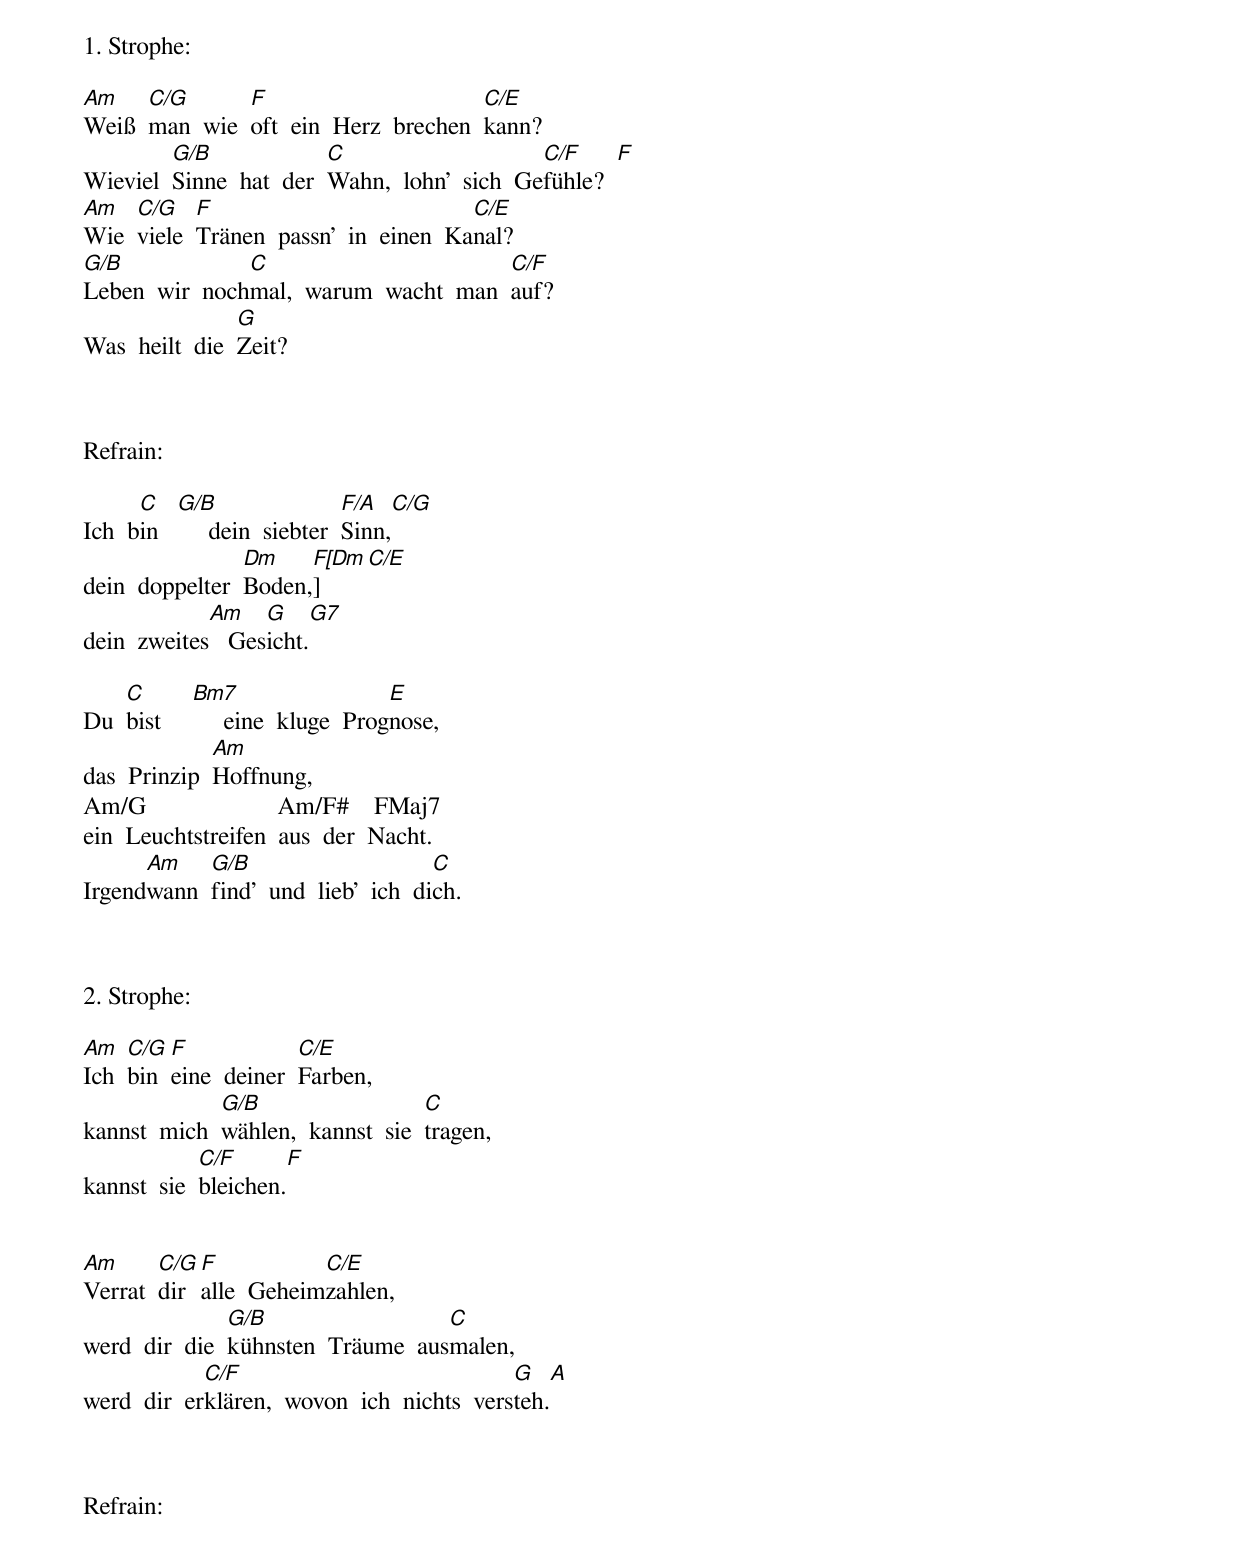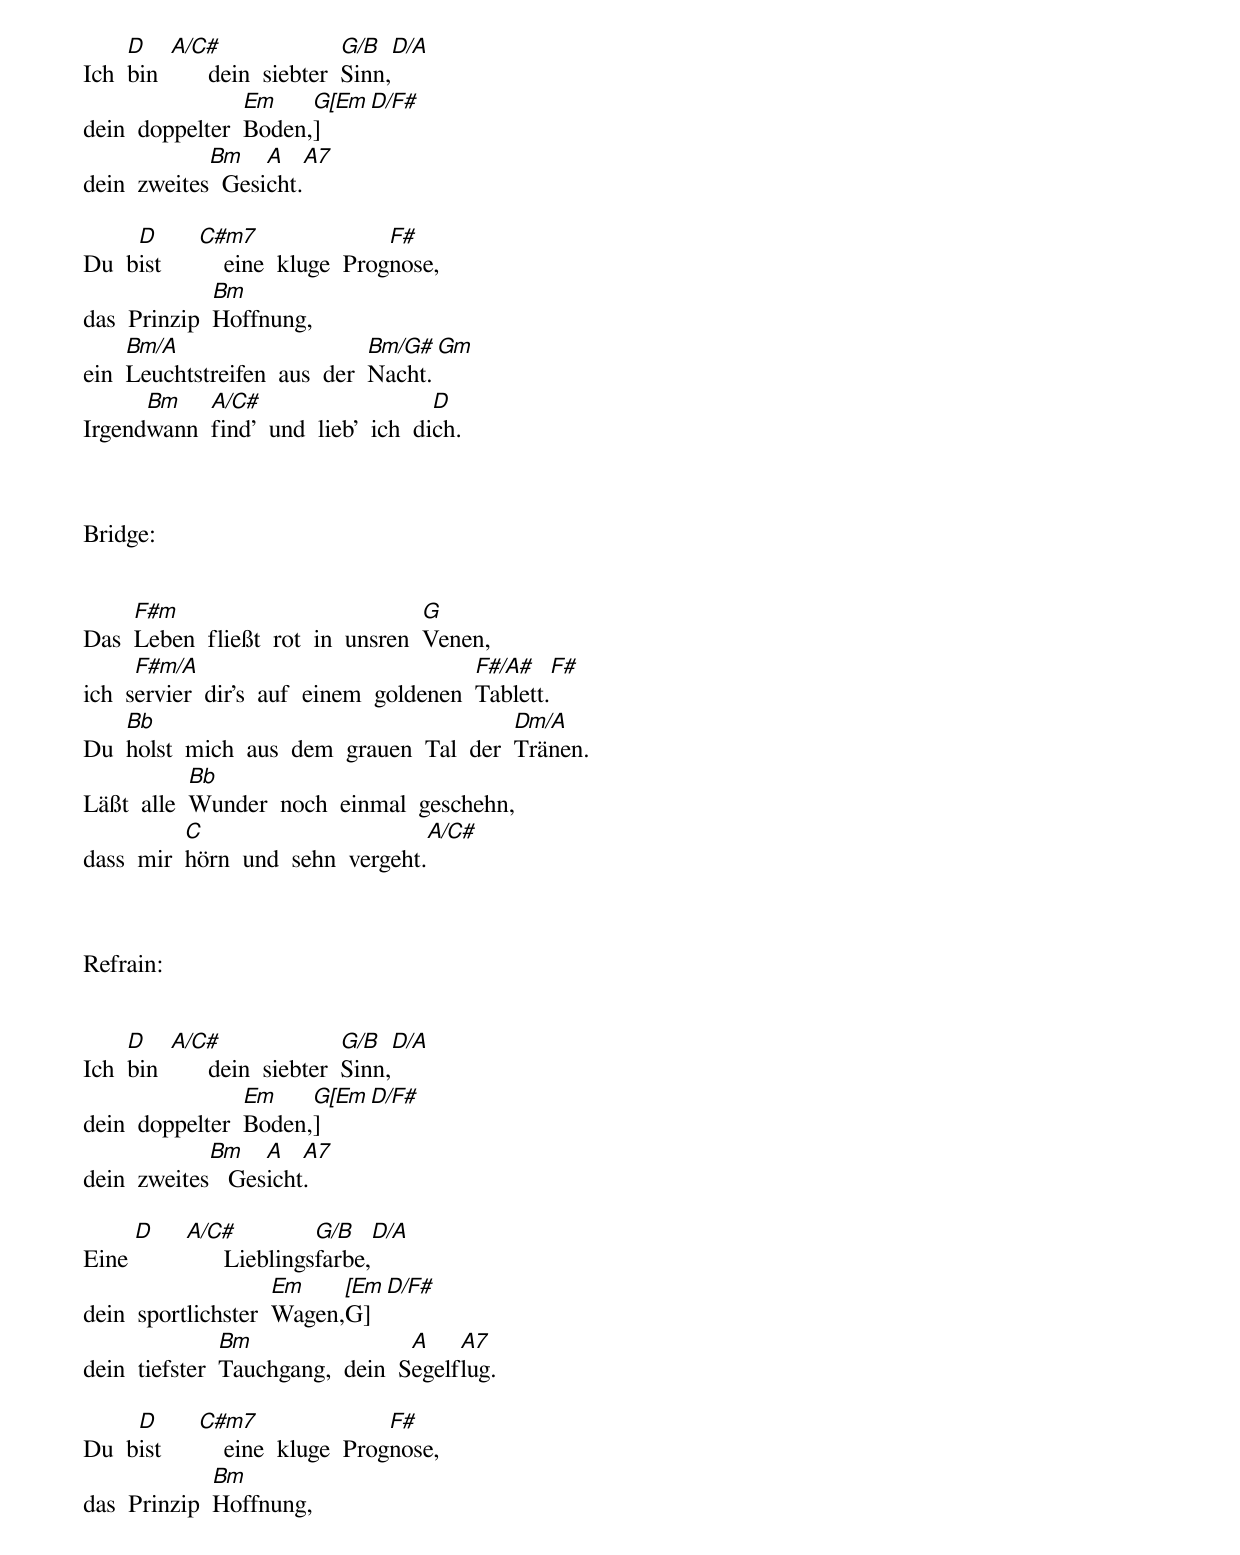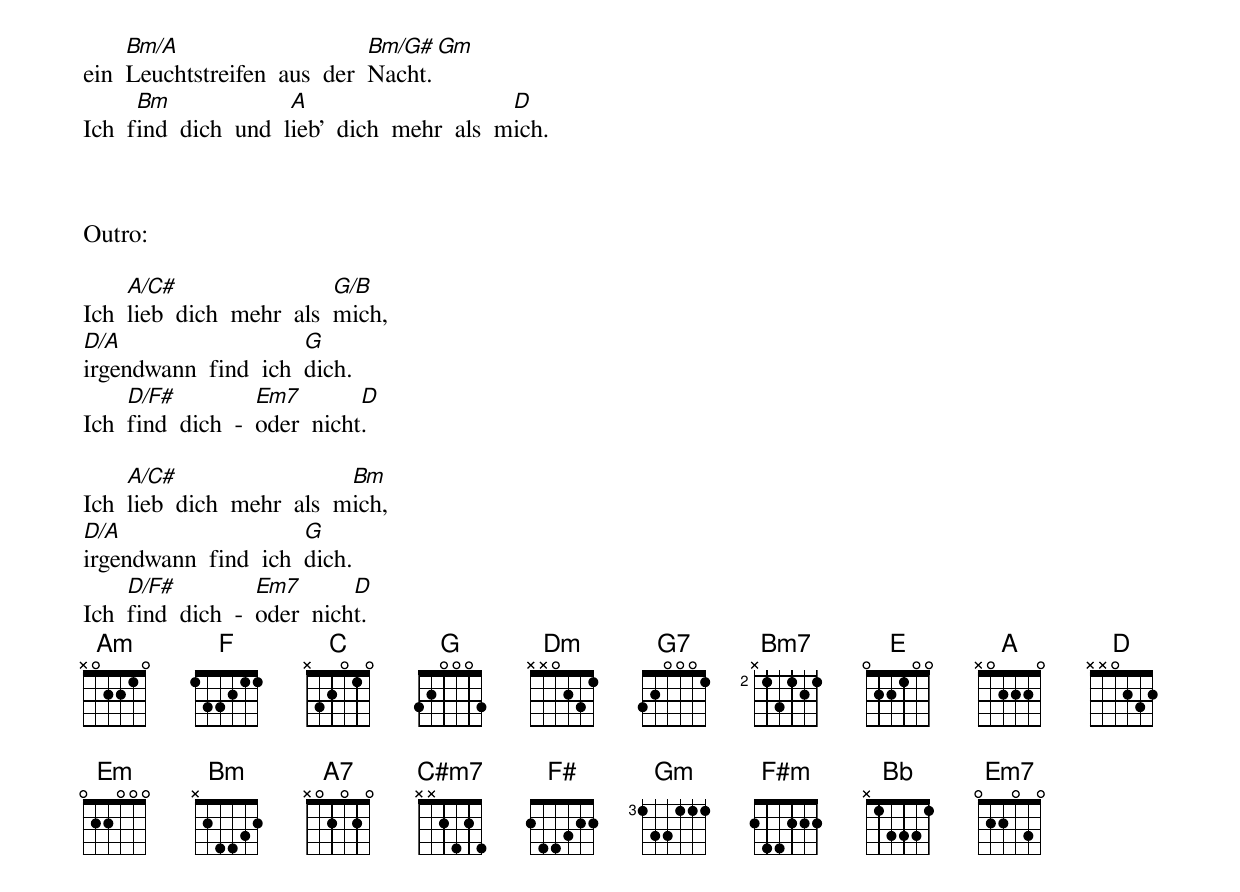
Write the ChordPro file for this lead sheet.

1. Strophe:

[Am]Weiß  [C/G]man  wie  [F]oft  ein  Herz  brechen  [C/E]kann?
Wieviel  [G/B]Sinne  hat  der  [C]Wahn,  lohn'  sich  Ge[C/F]fühle?  [F]
[Am]Wie  [C/G]viele  [F]Tränen  passn'  in  einen  Ka[C/E]nal?
[G/B]Leben  wir  noch[C]mal,  warum  wacht  man  [C/F]auf?
Was  heilt  die  [G]Zeit?



Refrain:

Ich  b[C]in   [G/B]     dein  siebter  [F/A]Sinn,[C/G]
dein  doppelter  [Dm]Boden,[F[Dm]][C/E]
dein  zweites[Am]   Ges[G]icht.[G7]

Du  [C]bist     [Bm7]     eine  kluge  Prog[E]nose,
das  Prinzip  [Am]Hoffnung,
Am/G                     Am/F#    FMaj7
ein  Leuchtstreifen  aus  der  Nacht.
Irgend[Am]wann  [G/B]find'  und  lieb'  ich  di[C]ch.



2. Strophe:

[Am]Ich  [C/G]bin  [F]eine  deiner  [C/E]Farben,
kannst  mich  [G/B]wählen,  kannst  sie  [C]tragen,
kannst  sie  [C/F]bleichen.[F]


[Am]Verrat  [C/G]dir  [F]alle  Geheim[C/E]zahlen,
werd  dir  die  [G/B]kühnsten  Träume  aus[C]malen,
werd  dir  er[C/F]klären,  wovon  ich  nichts  vers[G]teh.[A]



Refrain:

Ich  [D]bin  [A/C#]      dein  siebter  [G/B]Sinn,[D/A]
dein  doppelter  [Em]Boden,[G[Em]][D/F#]
dein  zweites[Bm]  Gesi[A]cht.[A7]

Du  b[D]ist      [C#m7]    eine  kluge  Prog[F#]nose,
das  Prinzip  [Bm]Hoffnung,
ein  [Bm/A]Leuchtstreifen  aus  der  [Bm/G#]Nacht.[Gm]
Irgend[Bm]wann  [A/C#]find'  und  lieb'  ich  di[D]ch.



Bridge:


Das  [F#m]Leben  fließt  rot  in  unsren  [G]Venen,
ich  s[F#m/A]ervier  dir's  auf  einem  goldenen  [F#/A#]Tablett.[F#]
Du  [Bb]holst  mich  aus  dem  grauen  Tal  der  [Dm/A]Tränen.
Läßt  alle  [Bb]Wunder  noch  einmal  geschehn,
dass  mir  [C]hörn  und  sehn  vergeht.[A/C#]



Refrain:


Ich  [D]bin  [A/C#]      dein  siebter  [G/B]Sinn,[D/A]
dein  doppelter  [Em]Boden,[G[Em]][D/F#]
dein  zweites[Bm]   Ges[A]icht[A7].

Eine [D]     [A/C#]      Lieblings[G/B]farbe,[D/A]
dein  sportlichster  [Em]Wagen,[[Em]G][D/F#]
dein  tiefster  [Bm]Tauchgang,  dein  S[A]egelf[A7]lug.

Du  b[D]ist      [C#m7]    eine  kluge  Prog[F#]nose,
das  Prinzip  [Bm]Hoffnung,
ein  [Bm/A]Leuchtstreifen  aus  der  [Bm/G#]Nacht.[Gm]
Ich  f[Bm]ind  dich  und  l[A]ieb'  dich  mehr  als  m[D]ich.



Outro:

Ich  [A/C#]lieb  dich  mehr  als  [G/B]mich,
[D/A]irgendwann  find  ich  [G]dich.
Ich  [D/F#]find  dich  -  [Em7]oder  nicht[D].

Ich  [A/C#]lieb  dich  mehr  als  m[Bm]ich,
[D/A]irgendwann  find  ich  [G]dich.
Ich  [D/F#]find  dich  -  [Em7]oder  nich[D]t.
